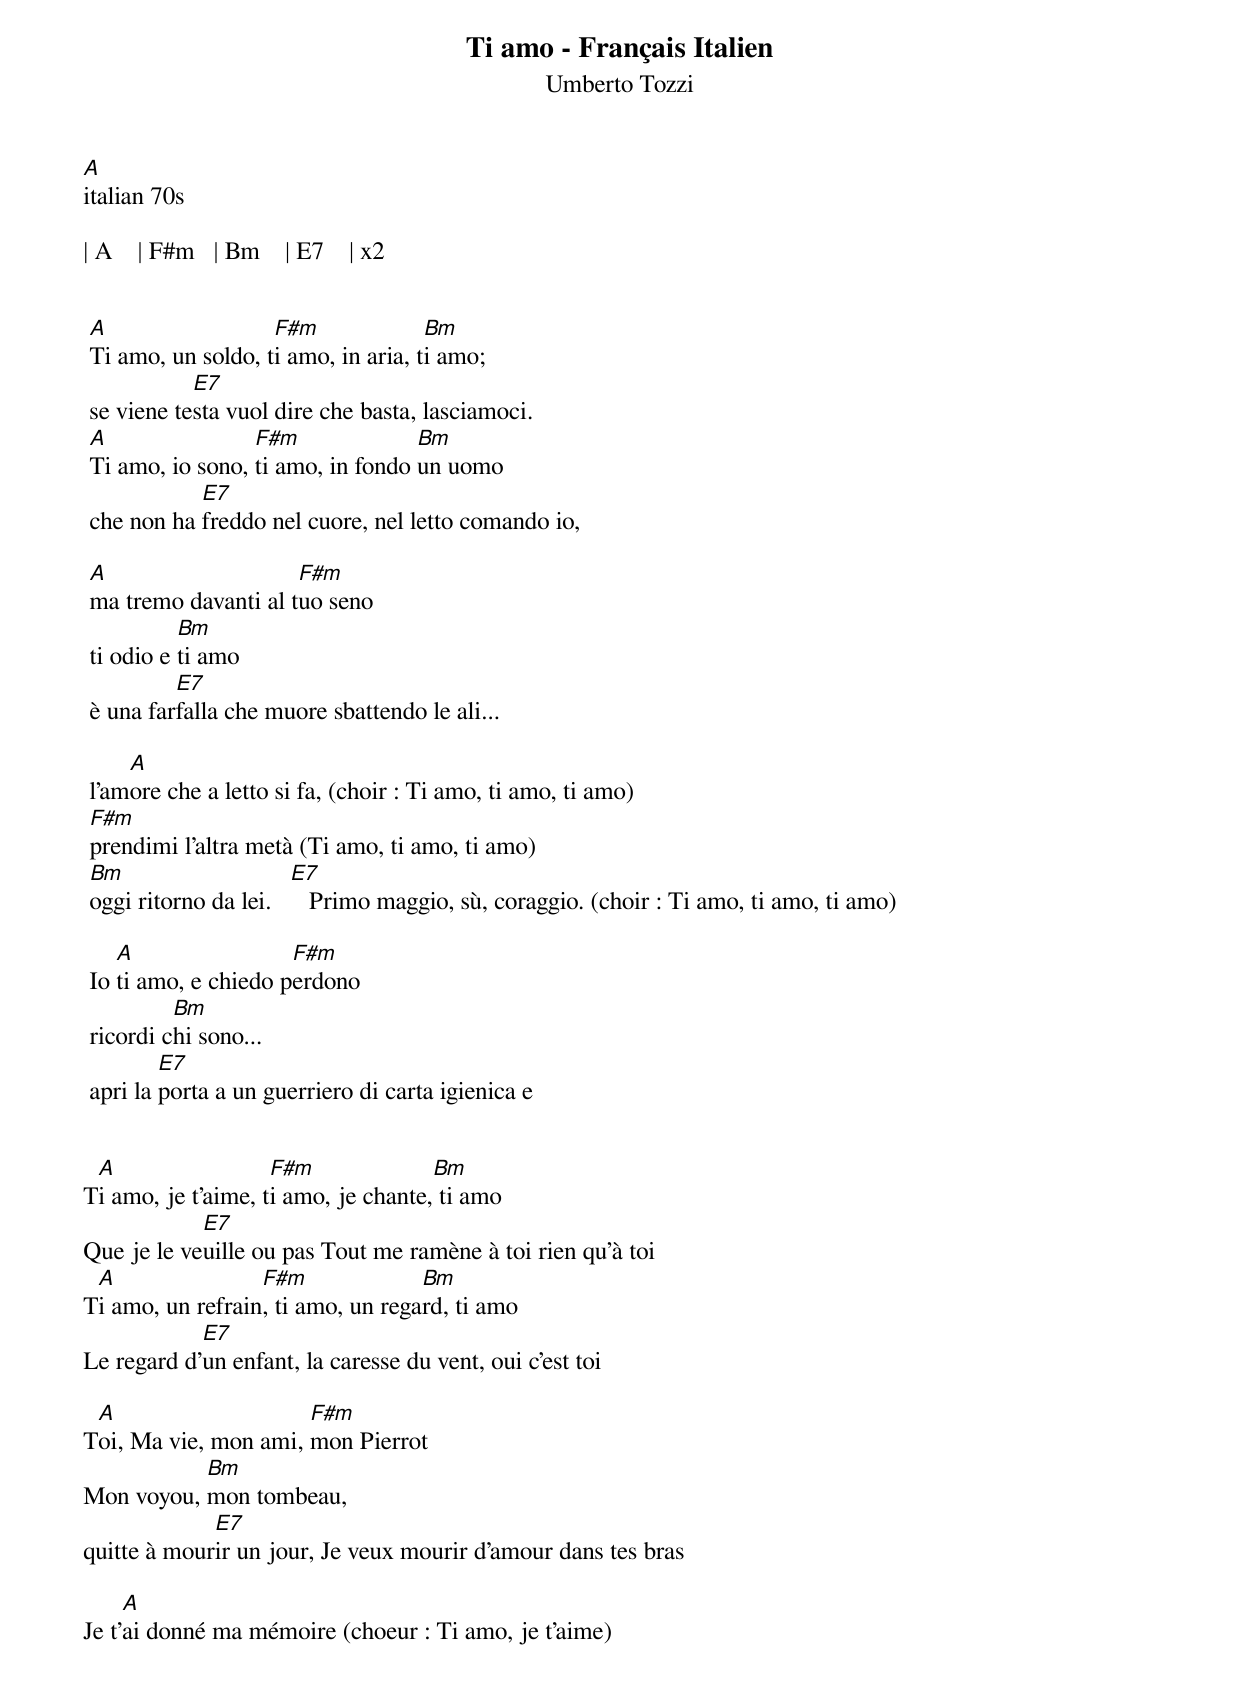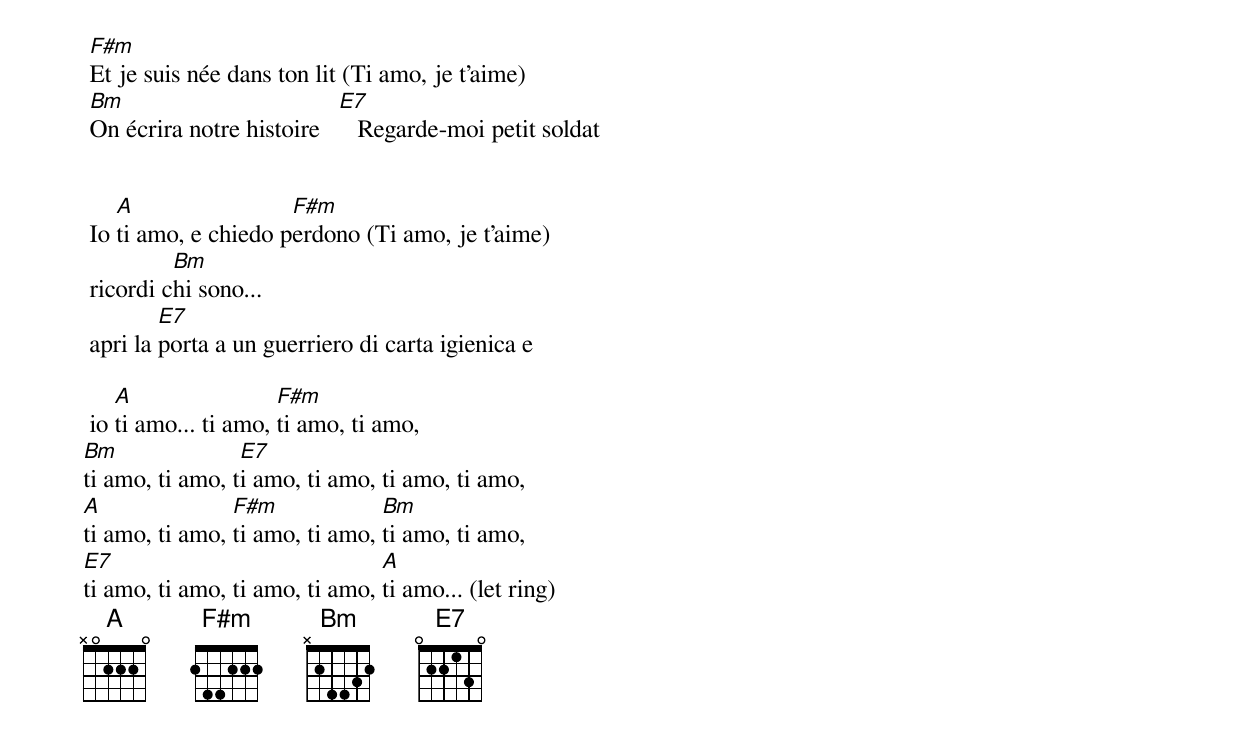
Ti amo - Français Italien
Umberto Tozzi
A
italian 70s

| A    | F#m   | Bm    | E7    | x2


 A                  F#m              Bm
 Ti amo, un soldo, ti amo, in aria, ti amo;
            E7
 se viene testa vuol dire che basta, lasciamoci.
 A                F#m              Bm
 Ti amo, io sono, ti amo, in fondo un uomo
            E7
 che non ha freddo nel cuore, nel letto comando io,

 A                    F#m
 ma tremo davanti al tuo seno
           Bm
 ti odio e ti amo
          E7
 è una farfalla che muore sbattendo le ali...

     A
 l'amore che a letto si fa, (choir : Ti amo, ti amo, ti amo)
 F#m
 prendimi l'altra metà (Ti amo, ti amo, ti amo)
 Bm                     E7
 oggi ritorno da lei.      Primo maggio, sù, coraggio. (choir : Ti amo, ti amo, ti amo)

    A                 F#m
 Io ti amo, e chiedo perdono
          Bm
 ricordi chi sono...
         E7
 apri la porta a un guerriero di carta igienica e


 A                  F#m              Bm
Ti amo, je t'aime, ti amo, je chante, ti amo
            E7
Que je le veuille ou pas Tout me ramène à toi rien qu'à toi
 A                F#m              Bm
Ti amo, un refrain, ti amo, un regard, ti amo
            E7
Le regard d'un enfant, la caresse du vent, oui c'est toi

 A                    F#m
Toi, Ma vie, mon ami, mon Pierrot
           Bm
Mon voyou, mon tombeau,
             E7
quitte à mourir un jour, Je veux mourir d'amour dans tes bras

     A
Je t'ai donné ma mémoire (choeur : Ti amo, je t'aime)
 F#m
 Et je suis née dans ton lit (Ti amo, je t'aime)
 Bm                         E7
 On écrira notre histoire      Regarde-moi petit soldat


    A                 F#m
 Io ti amo, e chiedo perdono (Ti amo, je t'aime)
          Bm
 ricordi chi sono...
         E7
 apri la porta a un guerriero di carta igienica e

    A                 F#m
 io ti amo... ti amo, ti amo, ti amo,
Bm               E7
ti amo, ti amo, ti amo, ti amo, ti amo, ti amo,
A               F#m             Bm
ti amo, ti amo, ti amo, ti amo, ti amo, ti amo,
E7                              A
ti amo, ti amo, ti amo, ti amo, ti amo... (let ring)
